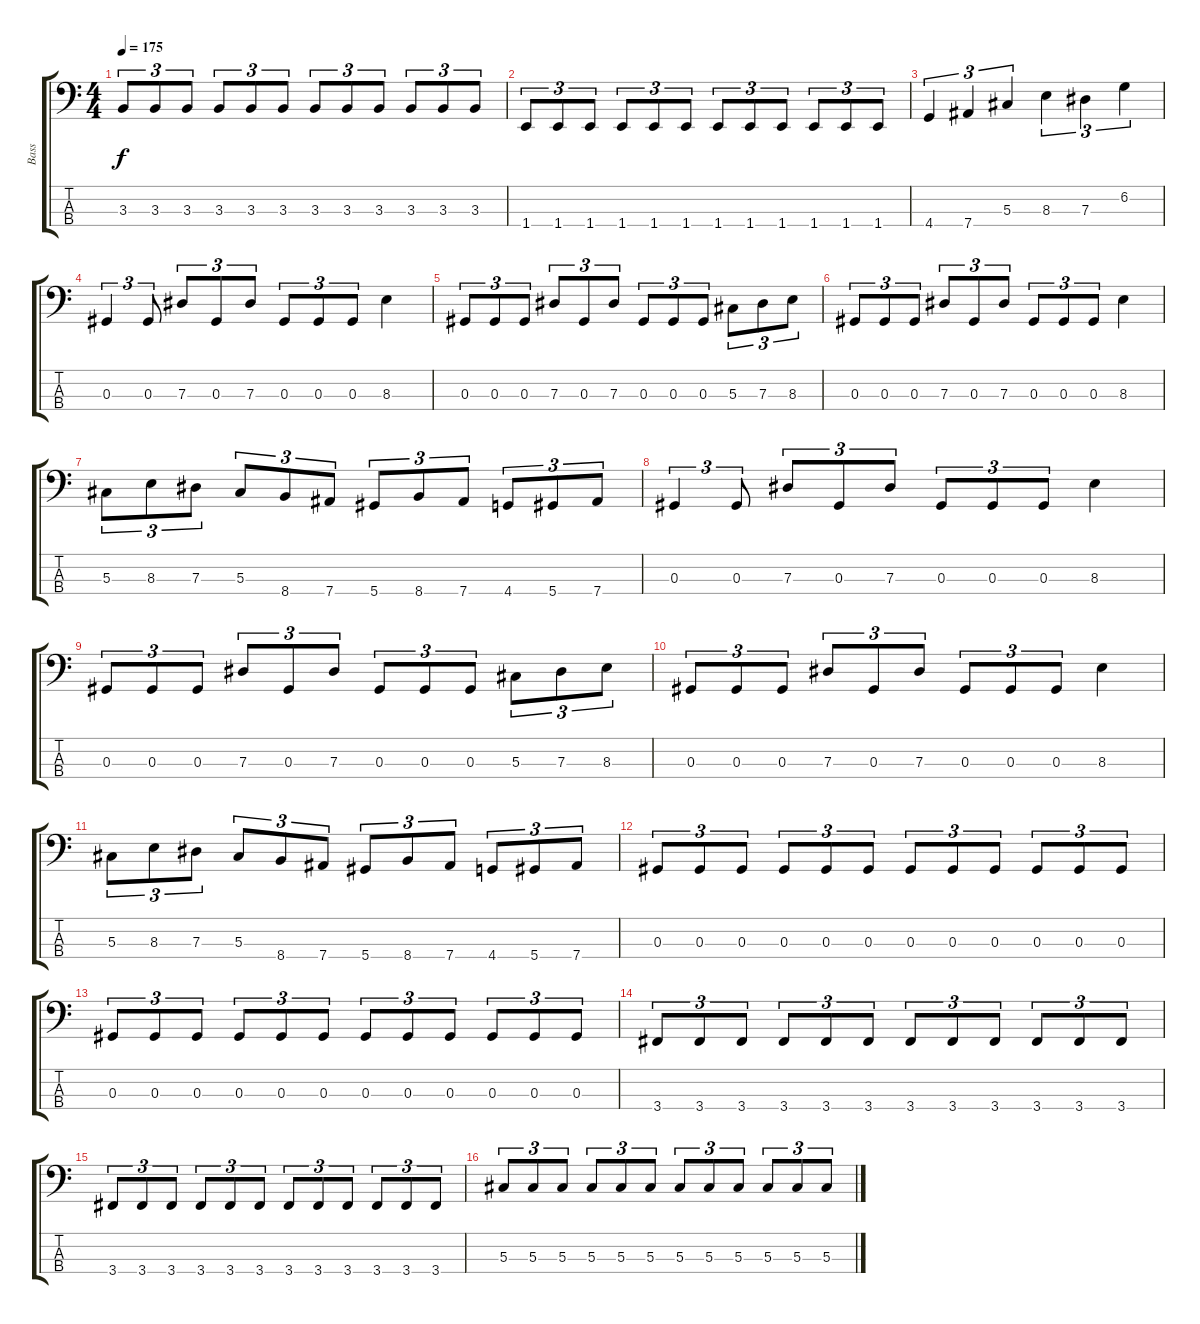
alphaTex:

\track ("Bass" "Bass") {instrument electricbasspick}
\staff {score tabs}
\tuning (Gb2 Db2 Ab1 Eb1) {hide}
\ts (4 4)
\tempo 175
\clef f4
\ks c
3.3.8{tu (3 2) dy f} 3.3.8{tu (3 2)} 3.3.8{tu (3 2)} 3.3.8{tu (3 2)} 3.3.8{tu (3 2)} 3.3.8{tu (3 2)} 3.3.8{tu (3 2)} 3.3.8{tu (3 2)} 3.3.8{tu (3 2)} 3.3.8{tu (3 2)} 3.3.8{tu (3 2)} 3.3.8{tu (3 2)} |
1.4.8{tu (3 2)} 1.4.8{tu (3 2)} 1.4.8{tu (3 2)} 1.4.8{tu (3 2)} 1.4.8{tu (3 2)} 1.4.8{tu (3 2)} 1.4.8{tu (3 2)} 1.4.8{tu (3 2)} 1.4.8{tu (3 2)} 1.4.8{tu (3 2)} 1.4.8{tu (3 2)} 1.4.8{tu (3 2)} |
4.4.4{tu (3 2)} 7.4.4{tu (3 2)} 5.3.4{tu (3 2)} 8.3.4{tu (3 2)} 7.3.4{tu (3 2)} 6.2.4{tu (3 2)} |
0.3.4{tu (3 2)} 0.3.8{tu (3 2)} 7.3.8{tu (3 2)} 0.3.8{tu (3 2)} 7.3.8{tu (3 2)} 0.3.8{tu (3 2)} 0.3.8{tu (3 2)} 0.3.8{tu (3 2)} 8.3.4 |
0.3.8{tu (3 2)} 0.3.8{tu (3 2)} 0.3.8{tu (3 2)} 7.3.8{tu (3 2)} 0.3.8{tu (3 2)} 7.3.8{tu (3 2)} 0.3.8{tu (3 2)} 0.3.8{tu (3 2)} 0.3.8{tu (3 2)} 5.3.8{tu (3 2)} 7.3.8{tu (3 2)} 8.3.8{tu (3 2)} |
0.3.8{tu (3 2)} 0.3.8{tu (3 2)} 0.3.8{tu (3 2)} 7.3.8{tu (3 2)} 0.3.8{tu (3 2)} 7.3.8{tu (3 2)} 0.3.8{tu (3 2)} 0.3.8{tu (3 2)} 0.3.8{tu (3 2)} 8.3.4 |
5.3.8{tu (3 2)} 8.3.8{tu (3 2)} 7.3.8{tu (3 2)} 5.3.8{tu (3 2)} 8.4.8{tu (3 2)} 7.4.8{tu (3 2)} 5.4.8{tu (3 2)} 8.4.8{tu (3 2)} 7.4.8{tu (3 2)} 4.4.8{tu (3 2)} 5.4.8{tu (3 2)} 7.4.8{tu (3 2)} |
0.3.4{tu (3 2)} 0.3.8{tu (3 2)} 7.3.8{tu (3 2)} 0.3.8{tu (3 2)} 7.3.8{tu (3 2)} 0.3.8{tu (3 2)} 0.3.8{tu (3 2)} 0.3.8{tu (3 2)} 8.3.4 |
0.3.8{tu (3 2)} 0.3.8{tu (3 2)} 0.3.8{tu (3 2)} 7.3.8{tu (3 2)} 0.3.8{tu (3 2)} 7.3.8{tu (3 2)} 0.3.8{tu (3 2)} 0.3.8{tu (3 2)} 0.3.8{tu (3 2)} 5.3.8{tu (3 2)} 7.3.8{tu (3 2)} 8.3.8{tu (3 2)} |
0.3.8{tu (3 2)} 0.3.8{tu (3 2)} 0.3.8{tu (3 2)} 7.3.8{tu (3 2)} 0.3.8{tu (3 2)} 7.3.8{tu (3 2)} 0.3.8{tu (3 2)} 0.3.8{tu (3 2)} 0.3.8{tu (3 2)} 8.3.4 |
5.3.8{tu (3 2)} 8.3.8{tu (3 2)} 7.3.8{tu (3 2)} 5.3.8{tu (3 2)} 8.4.8{tu (3 2)} 7.4.8{tu (3 2)} 5.4.8{tu (3 2)} 8.4.8{tu (3 2)} 7.4.8{tu (3 2)} 4.4.8{tu (3 2)} 5.4.8{tu (3 2)} 7.4.8{tu (3 2)} |
0.3.8{tu (3 2)} 0.3.8{tu (3 2)} 0.3.8{tu (3 2)} 0.3.8{tu (3 2)} 0.3.8{tu (3 2)} 0.3.8{tu (3 2)} 0.3.8{tu (3 2)} 0.3.8{tu (3 2)} 0.3.8{tu (3 2)} 0.3.8{tu (3 2)} 0.3.8{tu (3 2)} 0.3.8{tu (3 2)} |
0.3.8{tu (3 2)} 0.3.8{tu (3 2)} 0.3.8{tu (3 2)} 0.3.8{tu (3 2)} 0.3.8{tu (3 2)} 0.3.8{tu (3 2)} 0.3.8{tu (3 2)} 0.3.8{tu (3 2)} 0.3.8{tu (3 2)} 0.3.8{tu (3 2)} 0.3.8{tu (3 2)} 0.3.8{tu (3 2)} |
3.4.8{tu (3 2)} 3.4.8{tu (3 2)} 3.4.8{tu (3 2)} 3.4.8{tu (3 2)} 3.4.8{tu (3 2)} 3.4.8{tu (3 2)} 3.4.8{tu (3 2)} 3.4.8{tu (3 2)} 3.4.8{tu (3 2)} 3.4.8{tu (3 2)} 3.4.8{tu (3 2)} 3.4.8{tu (3 2)} |
3.4.8{tu (3 2)} 3.4.8{tu (3 2)} 3.4.8{tu (3 2)} 3.4.8{tu (3 2)} 3.4.8{tu (3 2)} 3.4.8{tu (3 2)} 3.4.8{tu (3 2)} 3.4.8{tu (3 2)} 3.4.8{tu (3 2)} 3.4.8{tu (3 2)} 3.4.8{tu (3 2)} 3.4.8{tu (3 2)} |
5.3.8{tu (3 2)} 5.3.8{tu (3 2)} 5.3.8{tu (3 2)} 5.3.8{tu (3 2)} 5.3.8{tu (3 2)} 5.3.8{tu (3 2)} 5.3.8{tu (3 2)} 5.3.8{tu (3 2)} 5.3.8{tu (3 2)} 5.3.8{tu (3 2)} 5.3.8{tu (3 2)} 5.3.8{tu (3 2)}
